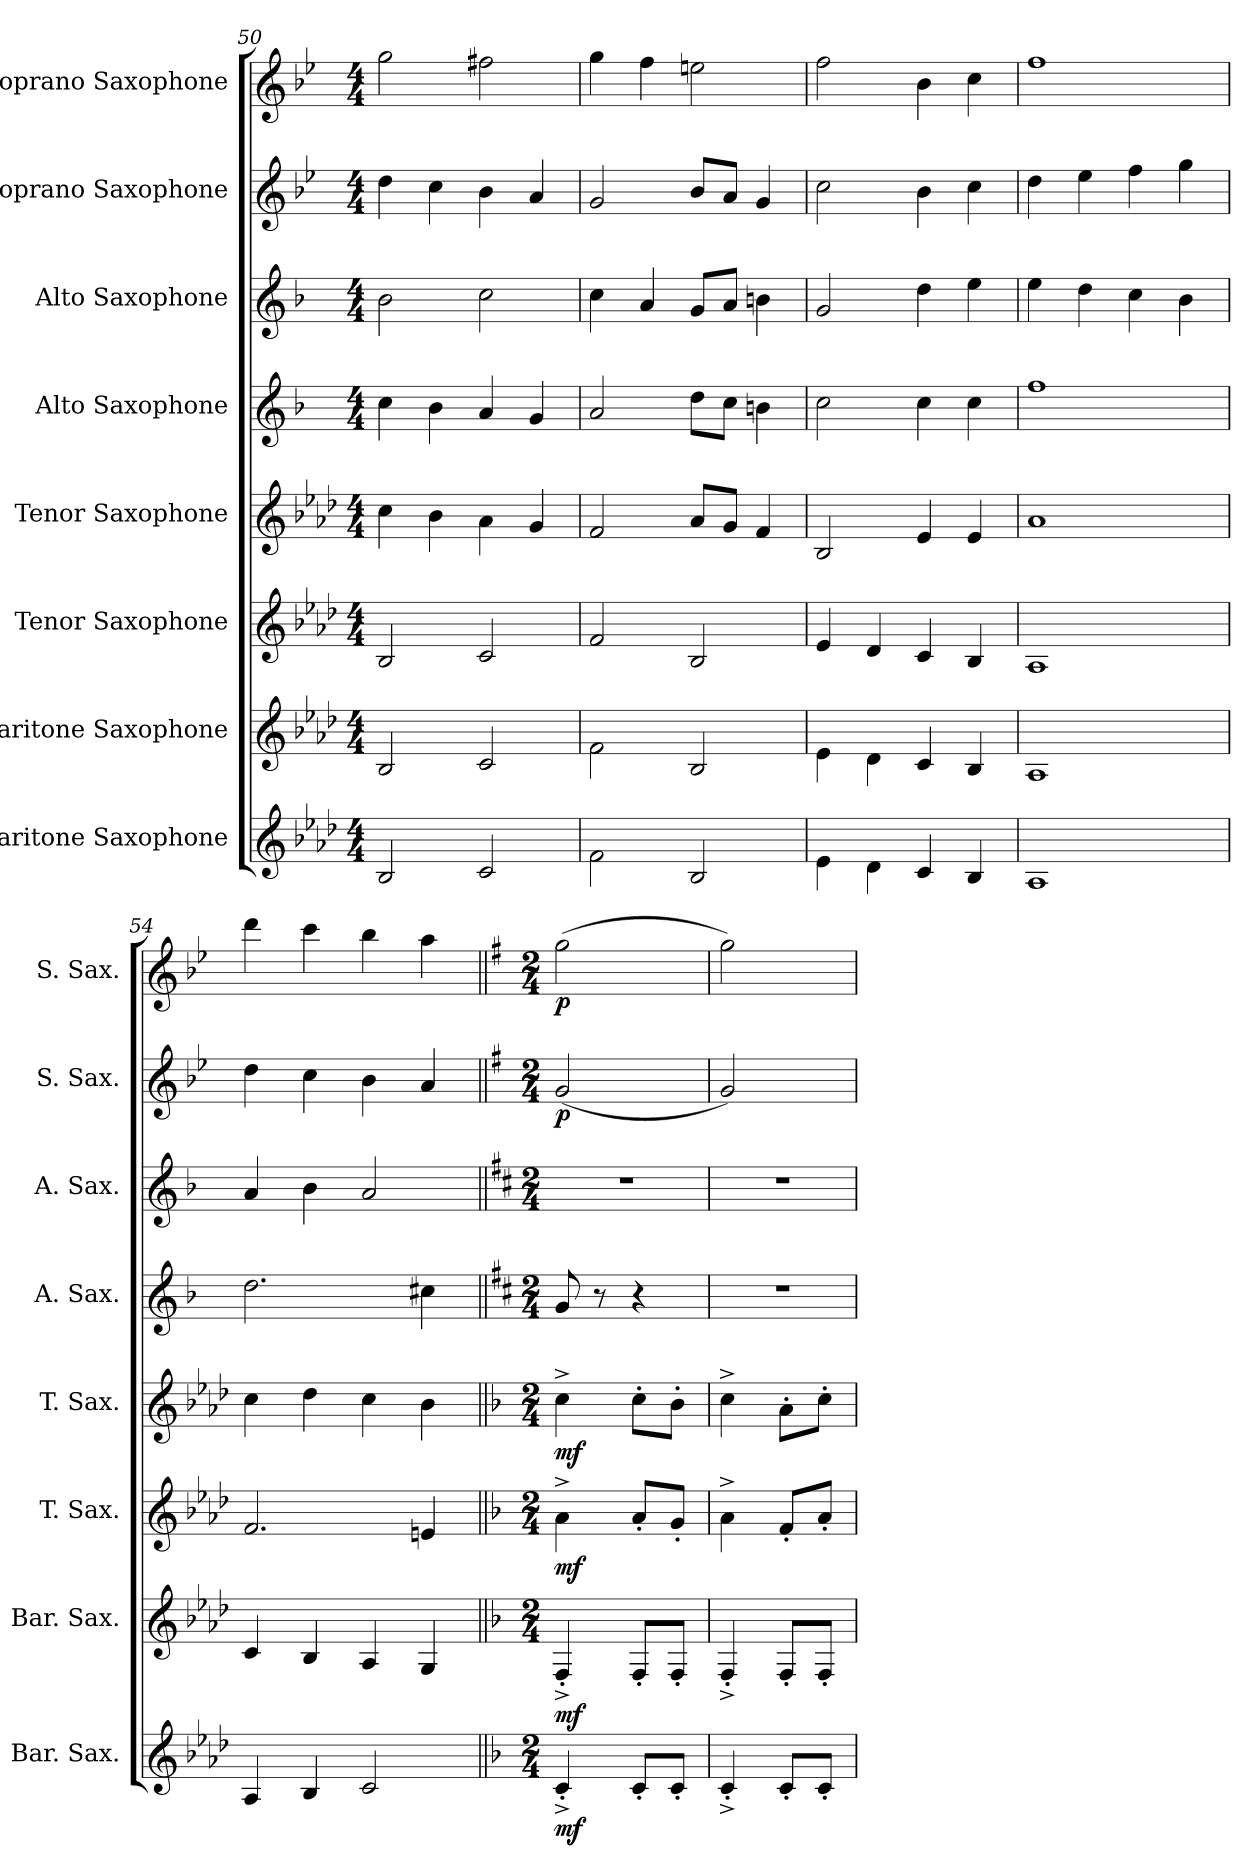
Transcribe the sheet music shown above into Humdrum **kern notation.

**kern	**dynam	**kern	**dynam	**kern	**dynam	**kern	**dynam	**kern	**kern	**kern	**dynam	**kern	**dynam
*part8	*part8	*part7	*part7	*part6	*part6	*part5	*part5	*part4	*part3	*part2	*part2	*part1	*part1
*staff8	*staff8	*staff7	*staff7	*staff6	*staff6	*staff5	*staff5	*staff4	*staff3	*staff2	*staff2	*staff1	*staff1
*I"Baritone Saxophone	*	*I"Baritone Saxophone	*	*I"Tenor Saxophone	*	*I"Tenor Saxophone	*	*I"Alto Saxophone	*I"Alto Saxophone	*I"Soprano Saxophone	*	*I"Soprano Saxophone	*
*I'Bar. Sax.	*	*I'Bar. Sax.	*	*I'T. Sax.	*	*I'T. Sax.	*	*I'A. Sax.	*I'A. Sax.	*I'S. Sax.	*	*I'S. Sax.	*
*clefG2	*	*clefG2	*	*clefG2	*	*clefG2	*	*clefG2	*clefG2	*clefG2	*	*clefG2	*
*ITrd12c21	*	*ITrd12c21	*	*ITrd8c14	*	*ITrd8c14	*	*ITrd5c9	*ITrd5c9	*ITrd1c2	*	*ITrd1c2	*
*k[b-e-a-d-]	*	*k[b-e-a-d-]	*	*k[b-e-a-d-]	*	*k[b-e-a-d-]	*	*k[b-e-a-d-]	*k[b-e-a-d-]	*k[b-e-a-d-]	*	*k[b-e-a-d-]	*
*M4/4	*	*M4/4	*	*M4/4	*	*M4/4	*	*M4/4	*M4/4	*M4/4	*	*M4/4	*
=50	=50	=50	=50	=50	=50	=50	=50	=50	=50	=50	=50	=50	=50
2BB-/	.	2BB-/	.	2BB-/	.	4c\	.	4e-\	2d-\	4cc\	.	2ff\	.
.	.	.	.	.	.	4B-\	.	4d-\	.	4b-\	.	.	.
2C/	.	2C/	.	2C/	.	4A-\	.	4c/	2e-\	4a-\	.	2een\	.
.	.	.	.	.	.	4G/	.	4B-/	.	4g/	.	.	.
=51	=51	=51	=51	=51	=51	=51	=51	=51	=51	=51	=51	=51	=51
2F\	.	2F\	.	2F/	.	2F/	.	2c/	4e-\	2f/	.	4ff\	.
.	.	.	.	.	.	.	.	.	4c/	.	.	4ee-\	.
2BB-/	.	2BB-/	.	2BB-/	.	8A-/L	.	8f\L	8B-/L	8a-/L	.	2ddn\	.
.	.	.	.	.	.	8G/J	.	8e-\J	8c/J	8g/J	.	.	.
.	.	.	.	.	.	4F/	.	4dn\	4dn\	4f/	.	.	.
=52	=52	=52	=52	=52	=52	=52	=52	=52	=52	=52	=52	=52	=52
4E-\	.	4E-\	.	4E-/	.	2BB-/	.	2e-\	2B-/	2b-\	.	2ee-\	.
4D-\	.	4D-\	.	4D-/	.	.	.	.	.	.	.	.	.
4C/	.	4C/	.	4C/	.	4E-/	.	4e-\	4f\	4a-\	.	4a-\	.
4BB-/	.	4BB-/	.	4BB-/	.	4E-/	.	4e-\	4g\	4b-\	.	4b-\	.
=53	=53	=53	=53	=53	=53	=53	=53	=53	=53	=53	=53	=53	=53
1AA-	.	1AA-	.	1AA-	.	1A-	.	1a-	4g\	4cc\	.	1ee-	.
.	.	.	.	.	.	.	.	.	4f\	4dd-\	.	.	.
.	.	.	.	.	.	.	.	.	4e-\	4ee-\	.	.	.
.	.	.	.	.	.	.	.	.	4d-\	4ff\	.	.	.
=54	=54	=54	=54	=54	=54	=54	=54	=54	=54	=54	=54	=54	=54
4AA-/	.	4C/	.	2.F/	.	4c\	.	2.f\	4c/	4cc\	.	4ccc\	.
4BB-/	.	4BB-/	.	.	.	4d-\	.	.	4d-\	4b-\	.	4bb-\	.
2C/	.	4AA-/	.	.	.	4c\	.	.	2c/	4a-\	.	4aa-\	.
.	.	4GG/	.	4En/	.	4B-\	.	4en\	.	4g/	.	4gg\	.
=55||	=55||	=55||	=55||	=55||	=55||	=55||	=55||	=55||	=55||	=55||	=55||	=55||	=55||
!!LO:REH:place=s1:a:B:fs=14:t=D
*k[b-]	*	*k[b-]	*	*k[b-]	*	*k[b-]	*	*k[b-]	*k[b-]	*k[b-]	*	*k[b-]	*
*M2/4	*	*M2/4	*	*M2/4	*	*M2/4	*	*M2/4	*M2/4	*M2/4	*	*M2/4	*
*	*	*	*	*	*	*	*	*	*	*	*	*MM135	*
!	!LO:DY:b	!	!LO:DY:b	!	!LO:DY:b	!	!LO:DY:b	!	!	!	!LO:DY:b	!	!LO:DY:b
4C'^/	mf	4FF'^/	mf	4A^\	mf	4c^\	mf	8B-/	2r	(2f/	p	(2ff\	p
.	.	.	.	.	.	.	.	8r	.	.	.	.	.
8C'/L	.	8FF'/L	.	8A'/L	.	8c'\L	.	4r	.	.	.	.	.
8C'/J	.	8FF'/J	.	8G'/J	.	8B-'\J	.	.	.	.	.	.	.
!!LO:PB:g=z
=56	=56	=56	=56	=56	=56	=56	=56	=56	=56	=56	=56	=56	=56
4C'^/	.	4FF'^/	.	4A^\	.	4c^\	.	2r	2r	2f/)	.	2ff\)	.
8C'/L	.	8FF'/L	.	8F'/L	.	8A'\L	.	.	.	.	.	.	.
8C'/J	.	8FF'/J	.	8A'/J	.	8c'\J	.	.	.	.	.	.	.
=	=	=	=	=	=	=	=	=	=	=	=	=	=
*-	*-	*-	*-	*-	*-	*-	*-	*-	*-	*-	*-	*-	*-
